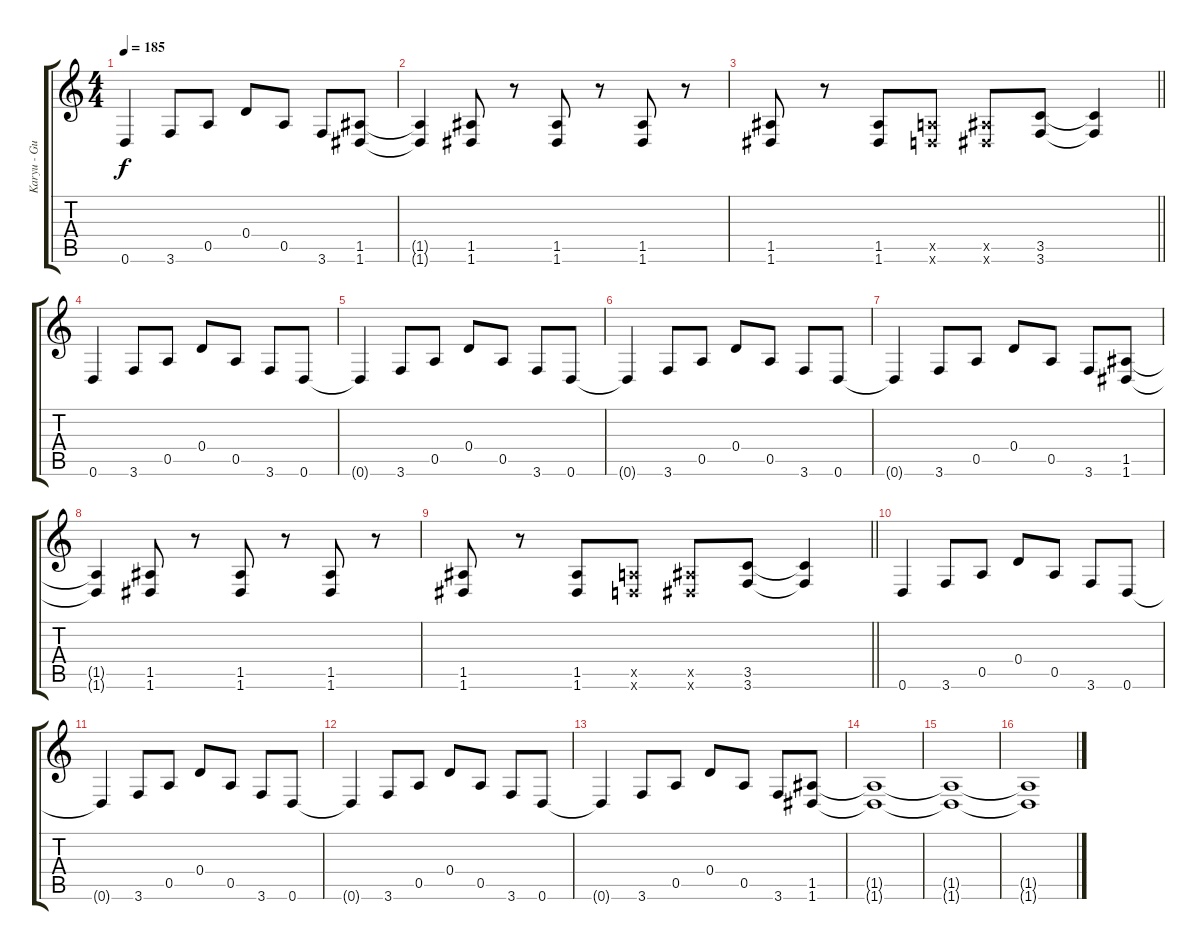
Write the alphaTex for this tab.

\track ("Karyu - Guitar 2" "Karyu - Gu") {instrument distortionguitar}
\staff {score tabs}
\tuning (E4 B3 G3 D3 A2 D2) {hide}
\ts (4 4)
\tempo 185
\clef g2
\ks c
0.6{t}.4{dy f} 3.6.8 0.5.8 0.4.8 0.5.8 3.6.8 (1.5 1.6).8 |
(1.5{t} 1.6{t}).4 (1.5 1.6).8 r.8 (1.5 1.6).8 r.8 (1.5 1.6).8 r.8 |
\barLineRight lightlight
(1.5 1.6).8 r.8 (1.5 1.6).8 (0.5{x} 0.6{x}).8 (1.5{x} 1.6{x}).8 (3.5 3.6).8 (3.5{t} 3.6{t}).4 |
\section ("" "")
0.6.4 3.6.8 0.5.8 0.4.8 0.5.8 3.6.8 0.6.8 |
0.6{t}.4 3.6.8 0.5.8 0.4.8 0.5.8 3.6.8 0.6.8 |
0.6{t}.4 3.6.8 0.5.8 0.4.8 0.5.8 3.6.8 0.6.8 |
0.6{t}.4 3.6.8 0.5.8 0.4.8 0.5.8 3.6.8 (1.5 1.6).8 |
(1.5{t} 1.6{t}).4 (1.5 1.6).8 r.8 (1.5 1.6).8 r.8 (1.5 1.6).8 r.8 |
\barLineRight lightlight
(1.5 1.6).8 r.8 (1.5 1.6).8 (0.5{x} 0.6{x}).8 (1.5{x} 1.6{x}).8 (3.5 3.6).8 (3.5{t} 3.6{t}).4 |
\section ("" "")
0.6.4 3.6.8 0.5.8 0.4.8 0.5.8 3.6.8 0.6.8 |
0.6{t}.4 3.6.8 0.5.8 0.4.8 0.5.8 3.6.8 0.6.8 |
0.6{t}.4 3.6.8 0.5.8 0.4.8 0.5.8 3.6.8 0.6.8 |
0.6{t}.4 3.6.8 0.5.8 0.4.8 0.5.8 3.6.8 (1.5 1.6).8 |
(1.5{t} 1.6{t}).1 |
(1.5{t} 1.6{t}).1 |
(1.5{t} 1.6{t}).1
